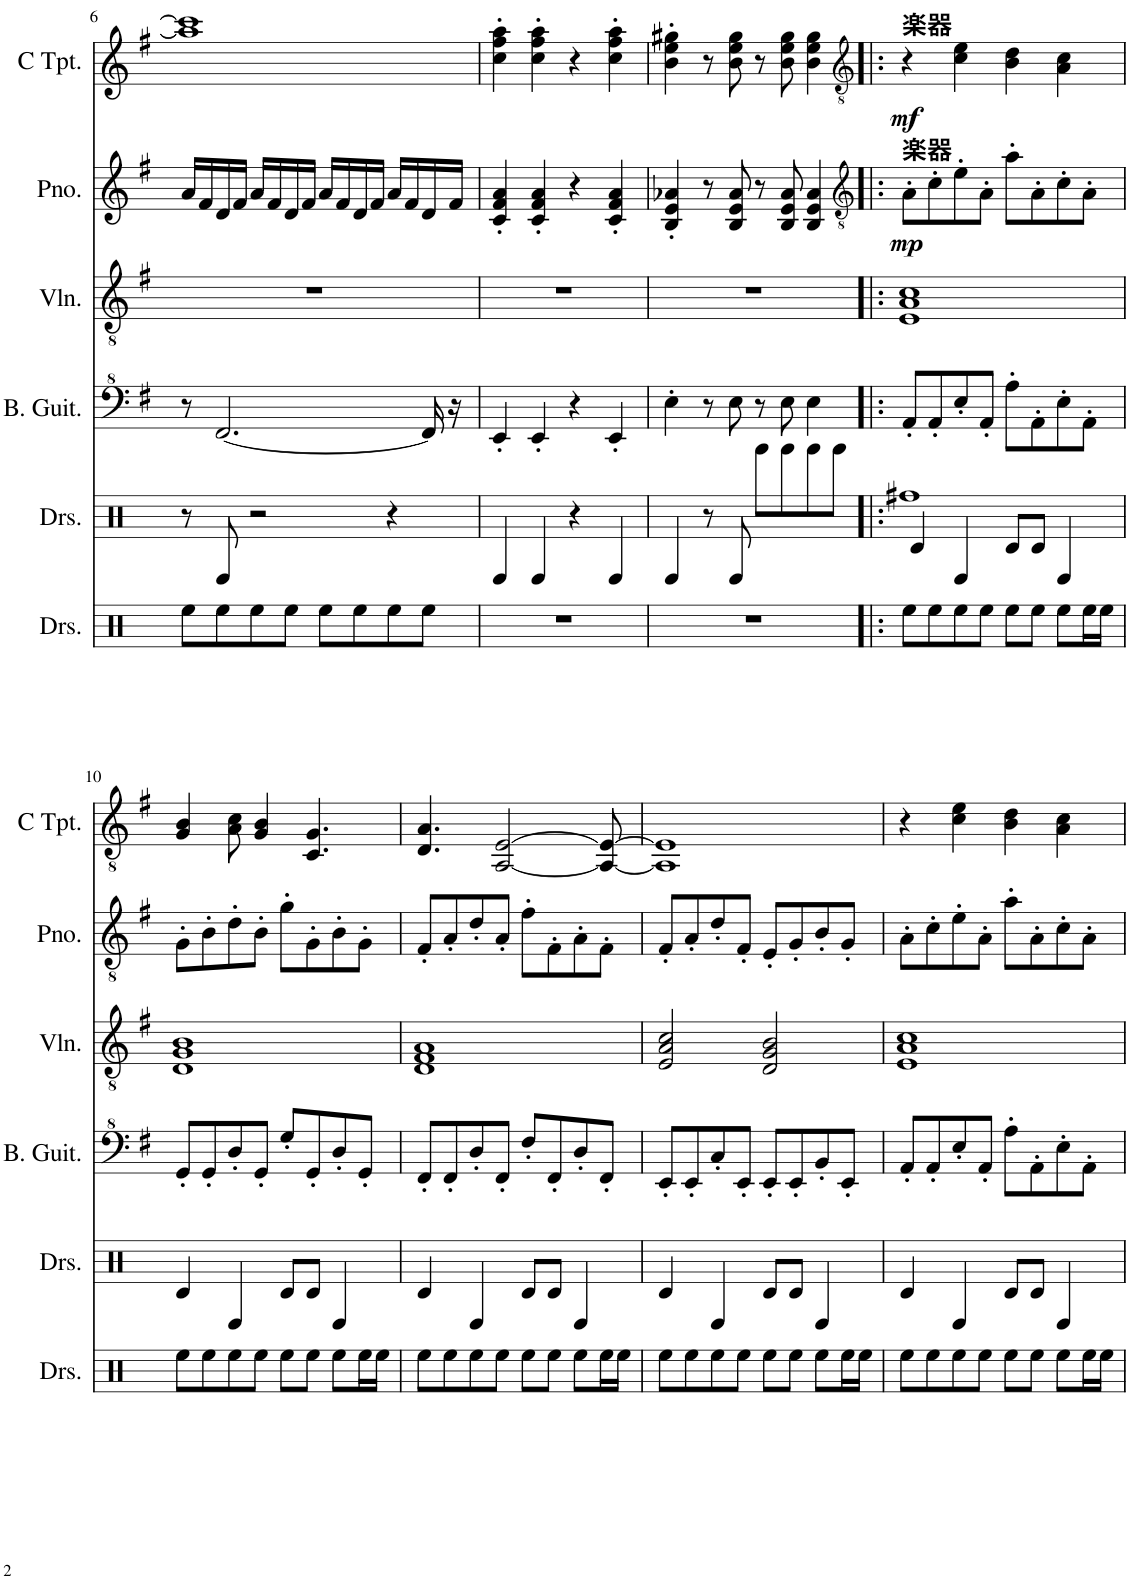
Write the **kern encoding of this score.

**kern	**kern	**kern	**kern	**kern	**dynam	**kern	**dynam
*part6	*part5	*part4	*part3	*part2	*part2	*part1	*part1
*staff6	*staff5	*staff4	*staff3	*staff2	*staff2	*staff1	*staff1
*I"ドラムセット	*I"ドラムセット	*I"ベース	*I"ヴァイオリン	*I"ピアノ	*	*I"C トランペット	*
!!LO:PB:g=z
*clefX	*clefX	*clefF^4	*clefGv2	*clefG2	*	*clefG2	*
*	*	*Trd7c12	*	*	*	*	*
*k[]	*k[]	*k[f#]	*k[f#]	*k[f#]	*	*k[f#]	*
*M4/4	*M4/4	*M4/4	*M4/4	*M4/4	*	*M4/4	*
=6	=6	=6	=6	=6	=6	=6	=6
8ee\L	8r	8r	1r	16a/LL	.	1aa] 1ccc]	.
.	.	.	.	16f#/	.	.	.
8ee\	8D/	[2.F#/	.	16d/	.	.	.
.	.	.	.	16f#/JJ	.	.	.
8ee\	2r	.	.	16a/LL	.	.	.
.	.	.	.	16f#/	.	.	.
8ee\J	.	.	.	16d/	.	.	.
.	.	.	.	16f#/JJ	.	.	.
8ee\L	.	.	.	16a/LL	.	.	.
.	.	.	.	16f#/	.	.	.
8ee\	.	.	.	16d/	.	.	.
.	.	.	.	16f#/JJ	.	.	.
8ee\	4r	.	.	16a/LL	.	.	.
.	.	.	.	16f#/	.	.	.
8ee\J	.	16F#/]	.	16d/	.	.	.
.	.	16r	.	16f#/JJ	.	.	.
=7	=7	=7	=7	=7	=7	=7	=7
1r	4D/	4E'/	1r	4c/' 4f#/' 4a/'	.	4cc\' 4ff#\' 4aa\'	.
.	4D/	4E'/	.	4c/' 4f#/' 4a/'	.	4cc\' 4ff#\' 4aa\'	.
.	4r	4r	.	4r	.	4r	.
.	4D/	4E'/	.	4c/' 4f#/' 4a/'	.	4cc\' 4ff#\' 4aa\'	.
=8	=8	=8	=8	=8	=8	=8	=8
1r	4D/	4e'\	1r	4B/' 4e/' 4a-X/'	.	4b\' 4ee\' 4gg#X\'	.
.	8r	8r	.	8r	.	8r	.
.	8D/	8e\	.	8B/ 8e/ 8a-/	.	8b\ 8ee\ 8gg#\	.
.	8aaa\L	8r	.	8r	.	8r	.
.	8aaa\	8e\	.	8B/ 8e/ 8a-/	.	8b\ 8ee\ 8gg#\	.
.	8aaa\	4e\	.	4B/ 4e/ 4a-/	.	4b\ 4ee\ 4gg#\	.
.	8aaa\J	.	.	.	.	.	.
=9!|:	=9!|:	=9!|:	=9!|:	=9!|:	=9!|:	=9!|:	=9!|:
*	*	*	*	*clefGv2	*	*clefGv2	*
*	*^	*	*	*	*	*	*
!	!	!	!	!	!	!	!LO:TX:a:B:t=楽器	!
!	!	!	!	!	!LO:TX:a:B:t=楽器	!	!	!
!	!	!	!	!	!	!LO:DY:b	!	!LO:DY:b
8ee\L	4c/	1ff#X	8A'/L	1E 1A 1c	8A'\L	mp	4r	mf
8ee\	.	.	8A'/	.	8c'\	.	.	.
8ee\	4D/	.	8e'/	.	8e'\	.	4c\ 4e\	.
8ee\J	.	.	8A'/J	.	8A'\J	.	.	.
8ee\L	8c/L	.	8a'\L	.	8a'\L	.	4B\ 4d\	.
8ee\J	8c/J	.	8A'\	.	8A'\	.	.	.
8ee\L	4D/	.	8e'\	.	8c'\	.	4A\ 4c\	.
16ee\L	.	.	8A'\J	.	8A'\J	.	.	.
16ee\JJ	.	.	.	.	.	.	.	.
*	*v	*v	*	*	*	*	*	*
!!LO:LB:g=z
=10	=10	=10	=10	=10	=10	=10	=10
8ee\L	4c/	8G'/L	1D 1G 1B	8G'\L	.	4G/ 4B/	.
8ee\	.	8G'/	.	8B'\	.	.	.
8ee\	4D/	8d'/	.	8d'\	.	8A\ 8c\	.
8ee\J	.	8G'/J	.	8B'\J	.	4G/ 4B/	.
8ee\L	8c/L	8g'/L	.	8g'\L	.	.	.
8ee\J	8c/J	8G'/	.	8G'\	.	4.C/ 4.G/	.
8ee\L	4D/	8d'/	.	8B'\	.	.	.
16ee\L	.	8G'/J	.	8G'\J	.	.	.
16ee\JJ	.	.	.	.	.	.	.
=11	=11	=11	=11	=11	=11	=11	=11
8ee\L	4c/	8F#'/L	1D 1F# 1A	8F#'/L	.	4.D/ 4.A/	.
8ee\	.	8F#'/	.	8A'/	.	.	.
8ee\	4D/	8d'/	.	8d'/	.	.	.
8ee\J	.	8F#'/J	.	8A'/J	.	[2AA/ [2E/	.
8ee\L	8c/L	8f#'/L	.	8f#'\L	.	.	.
8ee\J	8c/J	8F#'/	.	8F#'\	.	.	.
8ee\L	4D/	8d'/	.	8A'\	.	.	.
16ee\L	.	8F#'/J	.	8F#'\J	.	8AA/_ 8E/_	.
16ee\JJ	.	.	.	.	.	.	.
=12	=12	=12	=12	=12	=12	=12	=12
8ee\L	4c/	8E'/L	2E/ 2A/ 2c/	8F#'/L	.	1AA] 1E]	.
8ee\	.	8E'/	.	8A'/	.	.	.
8ee\	4D/	8c'/	.	8d'/	.	.	.
8ee\J	.	8E'/J	.	8F#'/J	.	.	.
8ee\L	8c/L	8E'/L	2D/ 2G/ 2B/	8E'/L	.	.	.
8ee\J	8c/J	8E'/	.	8G'/	.	.	.
8ee\L	4D/	8B'/	.	8B'/	.	.	.
16ee\L	.	8E'/J	.	8G'/J	.	.	.
16ee\JJ	.	.	.	.	.	.	.
=13	=13	=13	=13	=13	=13	=13	=13
8ee\L	4c/	8A'/L	1E 1A 1c	8A'\L	.	4r	.
8ee\	.	8A'/	.	8c'\	.	.	.
8ee\	4D/	8e'/	.	8e'\	.	4c\ 4e\	.
8ee\J	.	8A'/J	.	8A'\J	.	.	.
8ee\L	8c/L	8a'\L	.	8a'\L	.	4B\ 4d\	.
8ee\J	8c/J	8A'\	.	8A'\	.	.	.
8ee\L	4D/	8e'\	.	8c'\	.	4A\ 4c\	.
16ee\L	.	8A'\J	.	8A'\J	.	.	.
16ee\JJ	.	.	.	.	.	.	.
=	=	=	=	=	=	=	=
*-	*-	*-	*-	*-	*-	*-	*-
